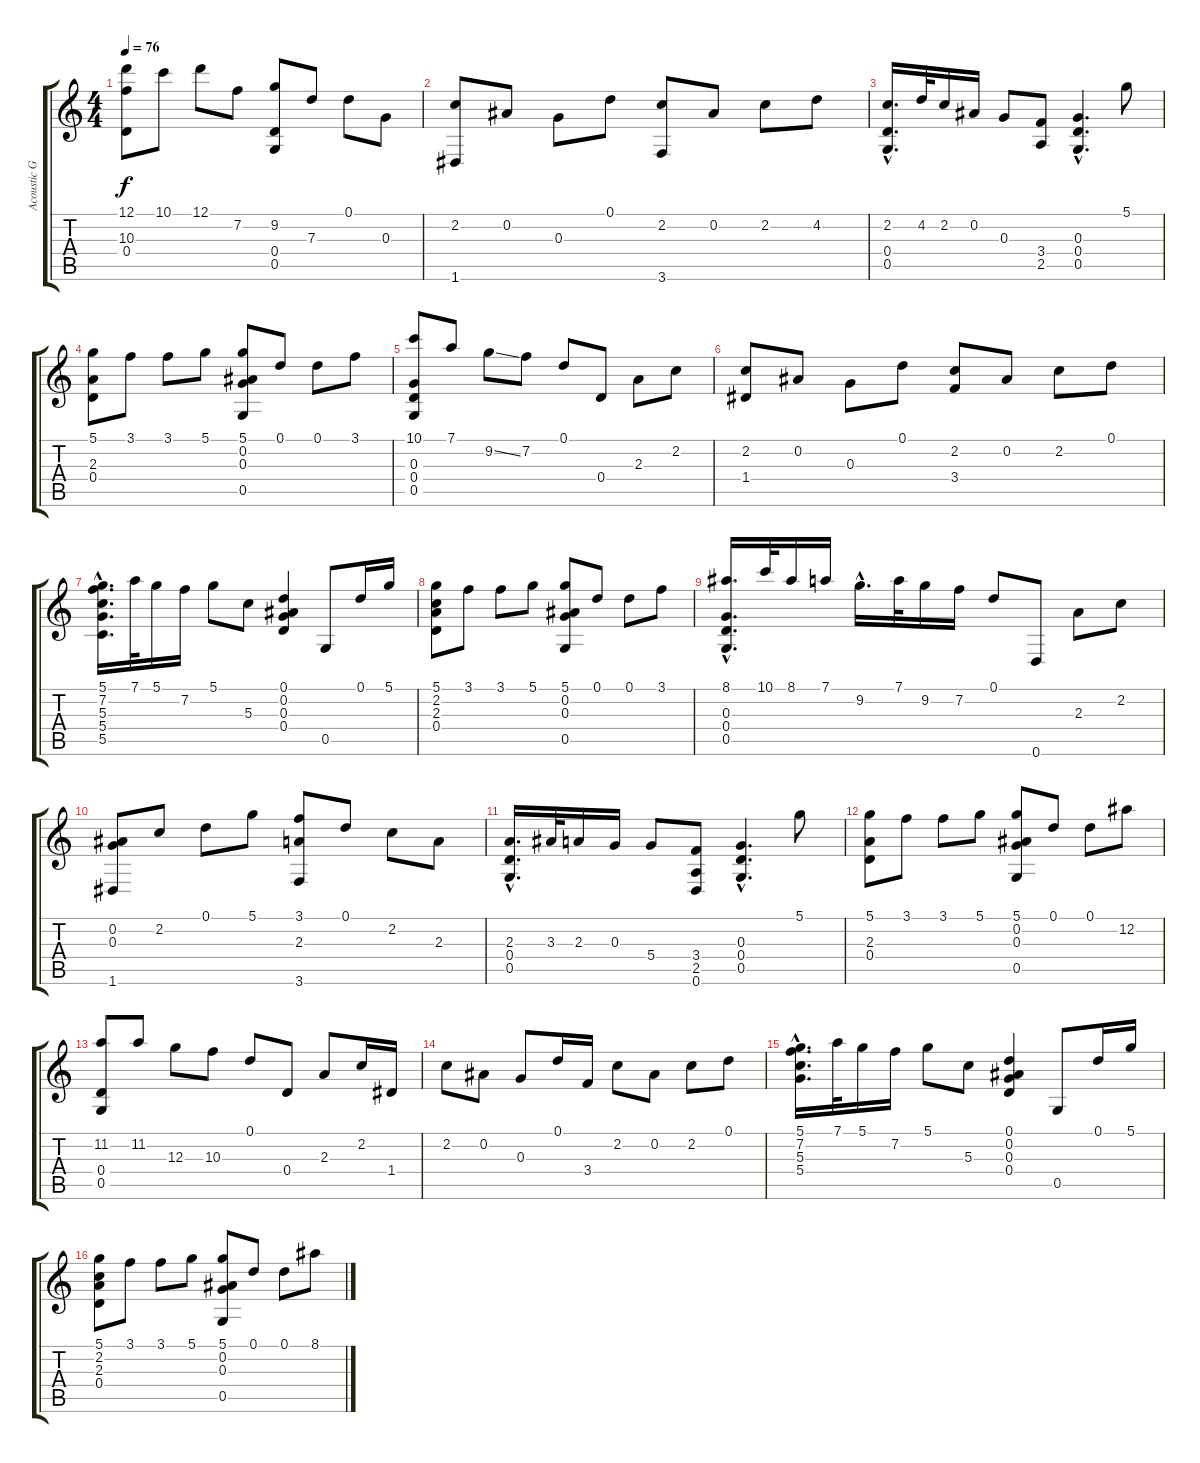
\track ("Acoustic Guitar (nylon)" "Acoustic G") {instrument acousticguitarsteel}
\staff {score tabs}
\tuning (D4 Bb3 G3 D3 G2 D2) {hide}
\ts (4 4)
\tempo 76
\clef g2
\ks c
(12.1 10.3 0.4).8{dy f} 10.1.8 12.1.8 7.2.8 (9.2 0.4 0.5).8 7.3.8 0.1.8 0.3.8 |
(2.2 1.6).8 0.2.8 0.3.8 0.1.8 (2.2 3.6).8 0.2.8 2.2.8 4.2.8 |
(2.2{hac} 0.4{hac} 0.5{hac}).16{d} 4.2.32 2.2.16 0.2.16 0.3.8 (3.4 2.5).8 (0.3{hac} 0.4{hac} 0.5{hac}).4{d} 5.1.8 |
(5.1 2.3 0.4).8 3.1.8 3.1.8 5.1.8 (5.1 0.2 0.3 0.5).8 0.1.8 0.1.8 3.1.8 |
(10.1 0.3 0.4 0.5).8 7.1.8 9.2{ss}.8 7.2.8 0.1.8 0.4.8 2.3.8 2.2.8 |
(2.2 1.4).8 0.2.8 0.3.8 0.1.8 (2.2 3.4).8 0.2.8 2.2.8 0.1.8 |
(5.1{hac} 7.2{hac} 5.3{hac} 5.4{hac} 5.5{hac}).16{d} 7.1.32 5.1.16 7.2.16 5.1.8 5.3.8 (0.1 0.2 0.3 0.4).4 0.5.8 0.1.16 5.1.16 |
(5.1 2.2 2.3 0.4).8 3.1.8 3.1.8 5.1.8 (5.1 0.2 0.3 0.5).8 0.1.8 0.1.8 3.1.8 |
(8.1{hac} 0.3{hac} 0.4{hac} 0.5{hac}).16{d} 10.1.32 8.1.16 7.1.16 9.2{hac}.16{d} 7.1.32 9.2.16 7.2.16 0.1.8 0.6.8 2.3.8 2.2.8 |
(0.2 0.3 1.6).8 2.2.8 0.1.8 5.1.8 (3.1 2.3 3.6).8 0.1.8 2.2.8 2.3.8 |
(2.3{hac} 0.4{hac} 0.5{hac}).16{d} 3.3.32 2.3.16 0.3.16 5.4.8 (3.4 2.5 0.6).8 (0.3{hac} 0.4{hac} 0.5{hac}).4{d} 5.1.8 |
(5.1 2.3 0.4).8 3.1.8 3.1.8 5.1.8 (5.1 0.2 0.3 0.5).8 0.1.8 0.1.8 12.2.8 |
(11.2 0.4 0.5).8 11.2.8 12.3.8 10.3.8 0.1.8 0.4.8 2.3.8 2.2.16 1.4.16 |
2.2.8 0.2.8 0.3.8 0.1.16 3.4.16 2.2.8 0.2.8 2.2.8 0.1.8 |
(5.1{hac} 7.2{hac} 5.3{hac} 5.4{hac}).16{d} 7.1.32 5.1.16 7.2.16 5.1.8 5.3.8 (0.1 0.2 0.3 0.4).4 0.5.8 0.1.16 5.1.16 |
(5.1 2.2 2.3 0.4).8 3.1.8 3.1.8 5.1.8 (5.1 0.2 0.3 0.5).8 0.1.8 0.1.8 8.1.8
